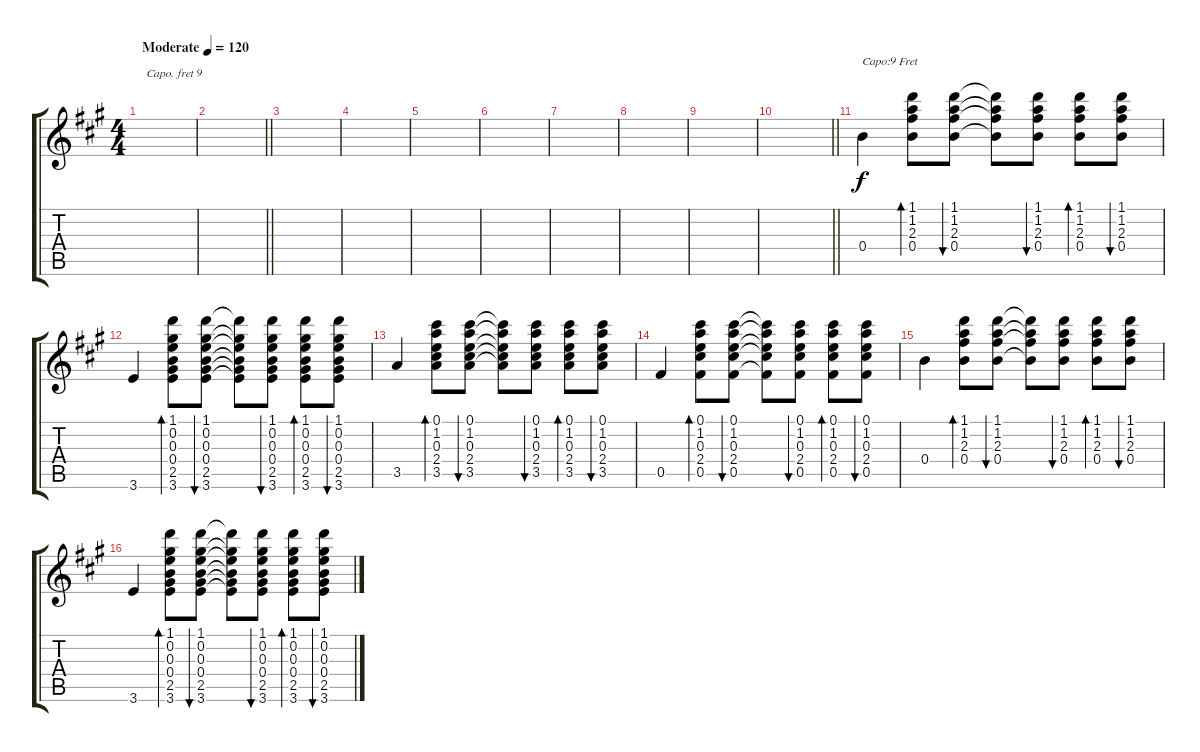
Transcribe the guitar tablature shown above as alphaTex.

\track "" {instrument acousticguitarsteel}
\staff {score tabs}
\capo 9
\tuning (E4 B3 G3 D3 A2 E2) {hide}
\ts (4 4)
\tempo (120 "Moderate")
\clef g2
\ks a
|
\barLineRight lightlight
|
|
|
|
|
|
|
|
\barLineRight lightlight
|
0.4.4{txt "Capo:9 Fret"} (1.1 1.2 2.3 0.4).8{bd 120} (1.1 1.2 2.3 0.4).8{bu 30} (1.1{t} 1.2{t} 2.3{t} 0.4{t}).8 (1.1 1.2 2.3 0.4).8{bu 30} (1.1 1.2 2.3 0.4).8{bd 30} (1.1 1.2 2.3 0.4).8{bu 30} |
3.6.4 (1.1 0.2 0.3 0.4 2.5 3.6).8{bd 120} (1.1 0.2 0.3 0.4 2.5 3.6).8{bu 30} (1.1{t} 0.2{t} 0.3{t} 0.4{t} 2.5{t} 3.6{t}).8 (1.1 0.2 0.3 0.4 2.5 3.6).8{bu 30} (1.1 0.2 0.3 0.4 2.5 3.6).8{bd 30} (1.1 0.2 0.3 0.4 2.5 3.6).8{bu 30} |
3.5.4 (0.1 1.2 0.3 2.4 3.5).8{bd 120} (0.1 1.2 0.3 2.4 3.5).8{bu 30} (0.1{t} 1.2{t} 0.3{t} 2.4{t} 3.5{t}).8 (0.1 1.2 0.3 2.4 3.5).8{bu 30} (0.1 1.2 0.3 2.4 3.5).8{bd 30} (0.1 1.2 0.3 2.4 3.5).8{bu 30} |
0.5.4 (0.1 1.2 0.3 2.4 0.5).8{bd 120} (0.1 1.2 0.3 2.4 0.5).8{bu 30} (0.1{t} 1.2{t} 0.3{t} 2.4{t} 0.5{t}).8 (0.1 1.2 0.3 2.4 0.5).8{bu 30} (0.1 1.2 0.3 2.4 0.5).8{bd 30} (0.1 1.2 0.3 2.4 0.5).8{bu 30} |
0.4.4 (1.1 1.2 2.3 0.4).8{bd 120} (1.1 1.2 2.3 0.4).8{bu 30} (1.1{t} 1.2{t} 2.3{t} 0.4{t}).8 (1.1 1.2 2.3 0.4).8{bu 30} (1.1 1.2 2.3 0.4).8{bd 30} (1.1 1.2 2.3 0.4).8{bu 30} |
3.6.4 (1.1 0.2 0.3 0.4 2.5 3.6).8{bd 120} (1.1 0.2 0.3 0.4 2.5 3.6).8{bu 30} (1.1{t} 0.2{t} 0.3{t} 0.4{t} 2.5{t} 3.6{t}).8 (1.1 0.2 0.3 0.4 2.5 3.6).8{bu 30} (1.1 0.2 0.3 0.4 2.5 3.6).8{bd 30} (1.1 0.2 0.3 0.4 2.5 3.6).8{bu 30}
